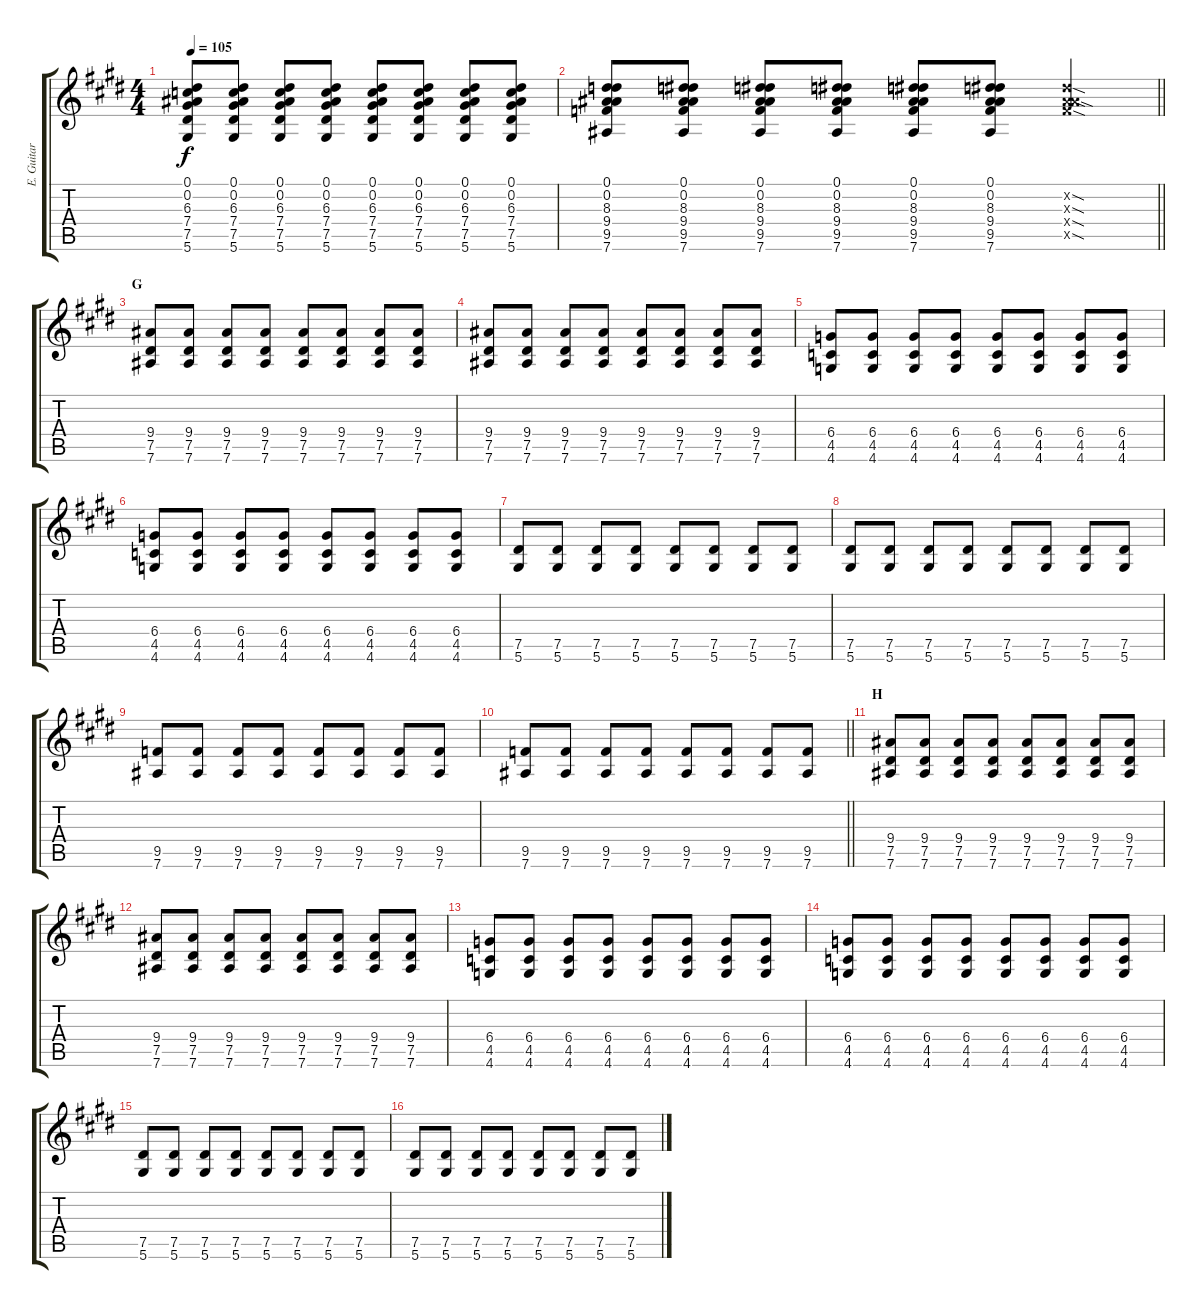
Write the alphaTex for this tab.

\track ("E. Guitar II (Hiroto)" "E. Guitar ") {instrument overdrivenguitar}
\staff {score tabs}
\tuning (Eb4 Bb3 Gb3 Db3 Ab2 Eb2) {hide}
\ts (4 4)
\tempo 105
\clef g2
\ks e
(0.1 0.2 6.3 7.4 7.5 5.6).8{dy f} (0.1 0.2 6.3 7.4 7.5 5.6).8 (0.1 0.2 6.3 7.4 7.5 5.6).8 (0.1 0.2 6.3 7.4 7.5 5.6).8 (0.1 0.2 6.3 7.4 7.5 5.6).8 (0.1 0.2 6.3 7.4 7.5 5.6).8 (0.1 0.2 6.3 7.4 7.5 5.6).8 (0.1 0.2 6.3 7.4 7.5 5.6).8 |
\barLineRight lightlight
(0.1 0.2 8.3 9.4 9.5 7.6).8 (0.1 0.2 8.3 9.4 9.5 7.6).8 (0.1 0.2 8.3 9.4 9.5 7.6).8 (0.1 0.2 8.3 9.4 9.5 7.6).8 (0.1 0.2 8.3 9.4 9.5 7.6).8 (0.1 0.2 8.3 9.4 9.5 7.6).8 (0.2{sod x} 8.3{sod x} 9.4{sod x} 9.5{sod x}).4 |
\section ("" "G")
(9.4 7.5 7.6).8 (9.4 7.5 7.6).8 (9.4 7.5 7.6).8 (9.4 7.5 7.6).8 (9.4 7.5 7.6).8 (9.4 7.5 7.6).8 (9.4 7.5 7.6).8 (9.4 7.5 7.6).8 |
(9.4 7.5 7.6).8 (9.4 7.5 7.6).8 (9.4 7.5 7.6).8 (9.4 7.5 7.6).8 (9.4 7.5 7.6).8 (9.4 7.5 7.6).8 (9.4 7.5 7.6).8 (9.4 7.5 7.6).8 |
(6.4 4.5 4.6).8 (6.4 4.5 4.6).8 (6.4 4.5 4.6).8 (6.4 4.5 4.6).8 (6.4 4.5 4.6).8 (6.4 4.5 4.6).8 (6.4 4.5 4.6).8 (6.4 4.5 4.6).8 |
(6.4 4.5 4.6).8 (6.4 4.5 4.6).8 (6.4 4.5 4.6).8 (6.4 4.5 4.6).8 (6.4 4.5 4.6).8 (6.4 4.5 4.6).8 (6.4 4.5 4.6).8 (6.4 4.5 4.6).8 |
(7.5 5.6).8 (7.5 5.6).8 (7.5 5.6).8 (7.5 5.6).8 (7.5 5.6).8 (7.5 5.6).8 (7.5 5.6).8 (7.5 5.6).8 |
(7.5 5.6).8 (7.5 5.6).8 (7.5 5.6).8 (7.5 5.6).8 (7.5 5.6).8 (7.5 5.6).8 (7.5 5.6).8 (7.5 5.6).8 |
(9.5 7.6).8 (9.5 7.6).8 (9.5 7.6).8 (9.5 7.6).8 (9.5 7.6).8 (9.5 7.6).8 (9.5 7.6).8 (9.5 7.6).8 |
\barLineRight lightlight
(9.5 7.6).8 (9.5 7.6).8 (9.5 7.6).8 (9.5 7.6).8 (9.5 7.6).8 (9.5 7.6).8 (9.5 7.6).8 (9.5 7.6).8 |
\section ("" "H")
(9.4 7.5 7.6).8 (9.4 7.5 7.6).8 (9.4 7.5 7.6).8 (9.4 7.5 7.6).8 (9.4 7.5 7.6).8 (9.4 7.5 7.6).8 (9.4 7.5 7.6).8 (9.4 7.5 7.6).8 |
(9.4 7.5 7.6).8 (9.4 7.5 7.6).8 (9.4 7.5 7.6).8 (9.4 7.5 7.6).8 (9.4 7.5 7.6).8 (9.4 7.5 7.6).8 (9.4 7.5 7.6).8 (9.4 7.5 7.6).8 |
(6.4 4.5 4.6).8 (6.4 4.5 4.6).8 (6.4 4.5 4.6).8 (6.4 4.5 4.6).8 (6.4 4.5 4.6).8 (6.4 4.5 4.6).8 (6.4 4.5 4.6).8 (6.4 4.5 4.6).8 |
(6.4 4.5 4.6).8 (6.4 4.5 4.6).8 (6.4 4.5 4.6).8 (6.4 4.5 4.6).8 (6.4 4.5 4.6).8 (6.4 4.5 4.6).8 (6.4 4.5 4.6).8 (6.4 4.5 4.6).8 |
(7.5 5.6).8 (7.5 5.6).8 (7.5 5.6).8 (7.5 5.6).8 (7.5 5.6).8 (7.5 5.6).8 (7.5 5.6).8 (7.5 5.6).8 |
(7.5 5.6).8 (7.5 5.6).8 (7.5 5.6).8 (7.5 5.6).8 (7.5 5.6).8 (7.5 5.6).8 (7.5 5.6).8 (7.5 5.6).8
